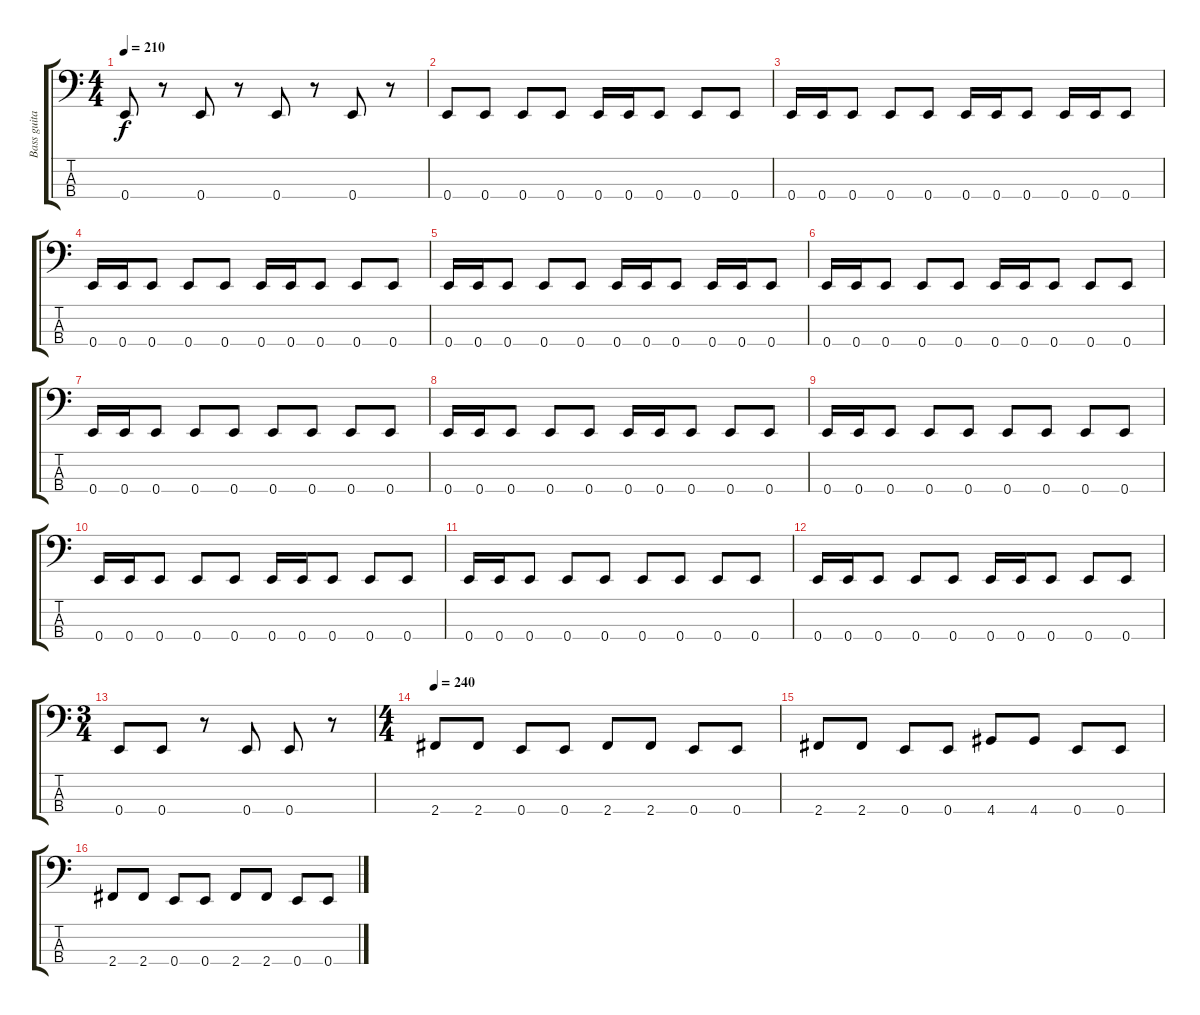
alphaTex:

\track ("Bass guitar" "Bass guita") {instrument electricbassfinger}
\staff {score tabs}
\tuning (G2 D2 A1 E1) {hide}
\ts (4 4)
\tempo 210
\clef f4
\ks c
0.4.8{dy f} r.8 0.4.8 r.8 0.4.8 r.8 0.4.8 r.8 |
0.4.8 0.4.8 0.4.8 0.4.8 0.4.16 0.4.16 0.4.8 0.4.8 0.4.8 |
0.4.16 0.4.16 0.4.8 0.4.8 0.4.8 0.4.16 0.4.16 0.4.8 0.4.16 0.4.16 0.4.8 |
0.4.16 0.4.16 0.4.8 0.4.8 0.4.8 0.4.16 0.4.16 0.4.8 0.4.8 0.4.8 |
0.4.16 0.4.16 0.4.8 0.4.8 0.4.8 0.4.16 0.4.16 0.4.8 0.4.16 0.4.16 0.4.8 |
0.4.16 0.4.16 0.4.8 0.4.8 0.4.8 0.4.16 0.4.16 0.4.8 0.4.8 0.4.8 |
0.4.16 0.4.16 0.4.8 0.4.8 0.4.8 0.4.8 0.4.8 0.4.8 0.4.8 |
0.4.16 0.4.16 0.4.8 0.4.8 0.4.8 0.4.16 0.4.16 0.4.8 0.4.8 0.4.8 |
0.4.16 0.4.16 0.4.8 0.4.8 0.4.8 0.4.8 0.4.8 0.4.8 0.4.8 |
0.4.16 0.4.16 0.4.8 0.4.8 0.4.8 0.4.16 0.4.16 0.4.8 0.4.8 0.4.8 |
0.4.16 0.4.16 0.4.8 0.4.8 0.4.8 0.4.8 0.4.8 0.4.8 0.4.8 |
0.4.16 0.4.16 0.4.8 0.4.8 0.4.8 0.4.16 0.4.16 0.4.8 0.4.8 0.4.8 |
\ts (3 4)
0.4.8 0.4.8 r.8 0.4.8 0.4.8 r.8 |
\ts (4 4)
\tempo 240
2.4.8 2.4.8 0.4.8 0.4.8 2.4.8 2.4.8 0.4.8 0.4.8 |
2.4.8 2.4.8 0.4.8 0.4.8 4.4.8 4.4.8 0.4.8 0.4.8 |
2.4.8 2.4.8 0.4.8 0.4.8 2.4.8 2.4.8 0.4.8 0.4.8
